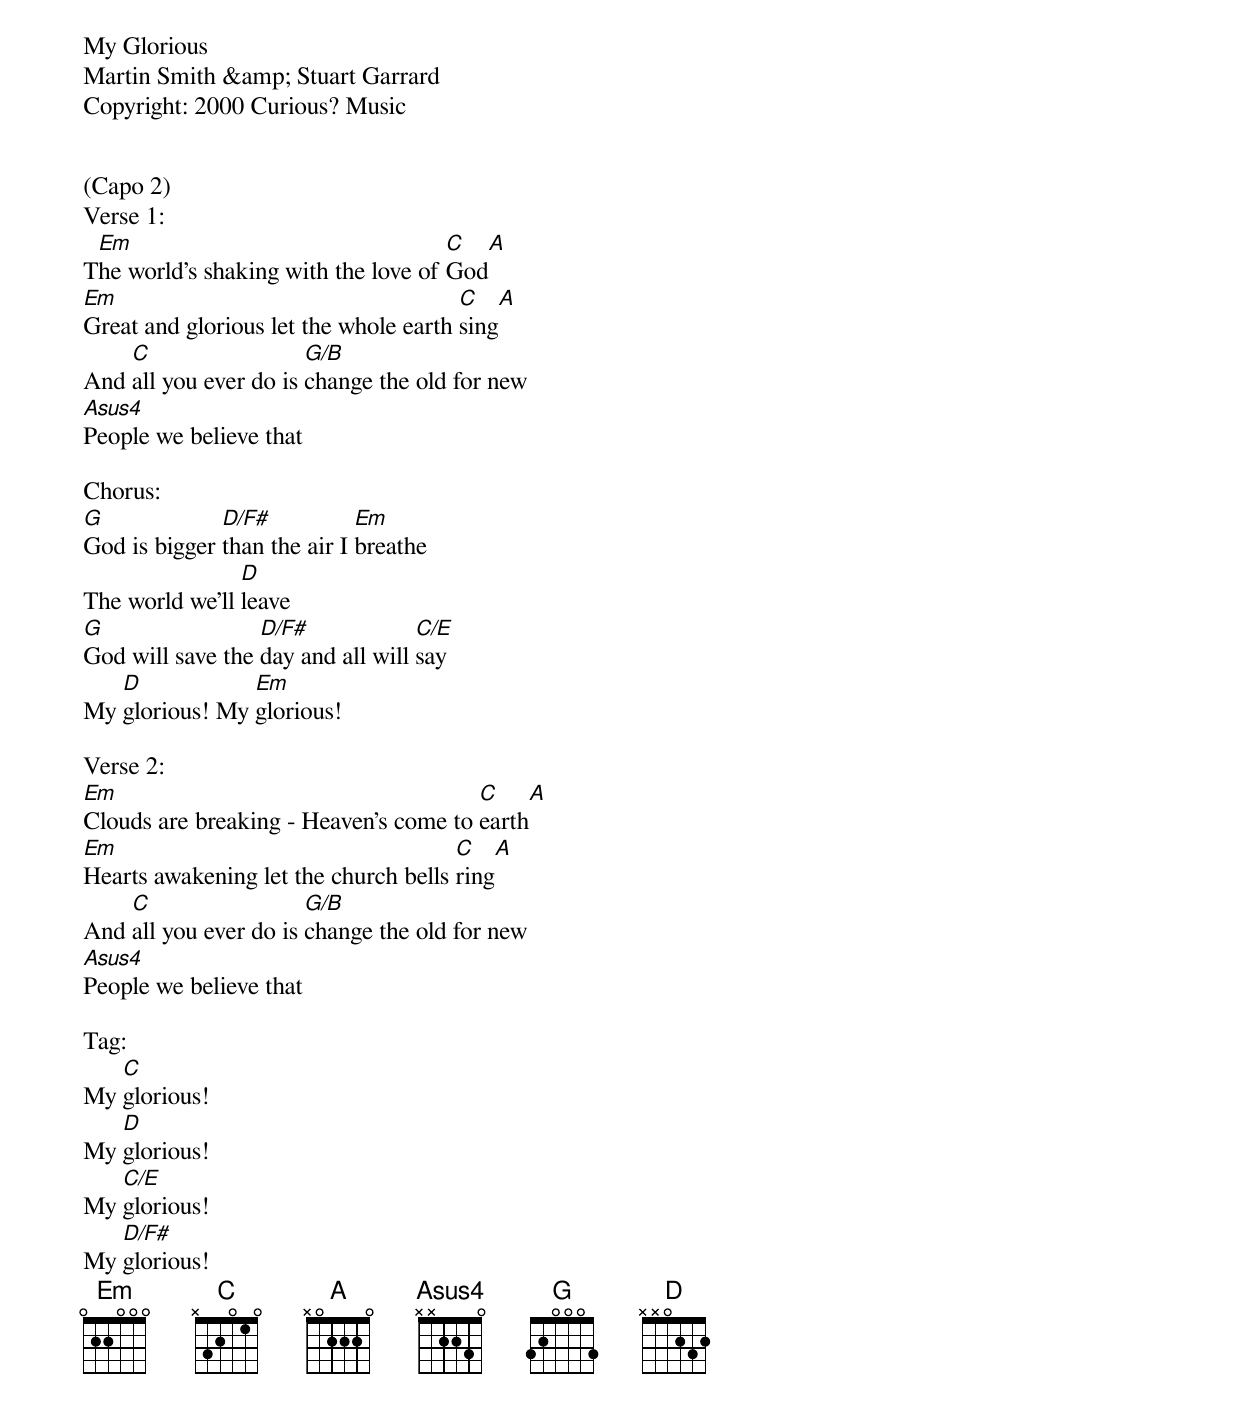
My Glorious
Martin Smith &amp; Stuart Garrard
Copyright: 2000 Curious? Music


(Capo 2)
Verse 1:
T[Em]he world's shaking with the love of [C]God[A]
[Em]Great and glorious let the whole earth [C]sing[A]
And [C]all you ever do is [G/B]change the old for new
[Asus4]People we believe that

Chorus:
[G]God is bigger [D/F#]than the air I [Em]breathe
The world we'll [D]leave
[G]God will save the [D/F#]day and all will [C/E]say
My [D]glorious! My [Em]glorious!

Verse 2:
[Em]Clouds are breaking - Heaven's come to [C]earth[A]
[Em]Hearts awakening let the church bells [C]ring[A]
And [C]all you ever do is [G/B]change the old for new
[Asus4]People we believe that

Tag:
My [C]glorious!
My [D]glorious!
My [C/E]glorious!
My [D/F#]glorious!
